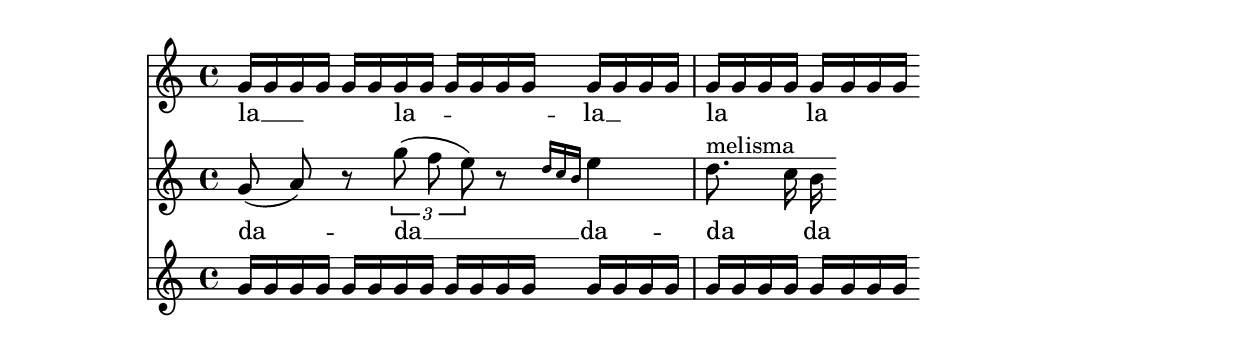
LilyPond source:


\version "2.19.21"

\header{

    texidoc= "Lyrics can be set to a melody automatically.  Excess
lyrics will be discarded.  Lyrics will not be set over rests.  You can
have melismata either by setting a property melismaBusy, or by setting
automaticMelismas (which will set melismas during slurs and ties).  If
you want a different order than first Music, then Lyrics, you must
precook a chord of staves/@/lyrics and label those.  Of course, the
lyrics ignore any other rhythms in the piece."

}

\layout { ragged-right= ##t }



m = \relative {
    \autoBeamOff
    g'8( a)  r8 \tuplet 3/2 { g'8( f e) } r8 \grace {  d16[ c b] } e4
    \textLengthOff
    d8.^"melisma" 	\melisma c16
    \melismaEnd
    b
}

noise = \repeat unfold 6  \relative { g'16 g g g }

textI = \lyricmode {
    la2 __ la -- la __ la la la la la
}

textII = \lyricmode {
    da -- da __ da -- da da da da da
}


<< \context Staff = SA \noise
   \context Lyrics = LA { s1 }
   \context Staff = SB { s1 }
   \context Lyrics = LB { s1 }
   \context Staff = SC \noise
   
   \context Staff = SB  \context Voice = "middle" \m 
   \context Lyrics = LA \lyricsto "middle" \textI
   \context Lyrics = LB \lyricsto "middle" \textII 
>>


